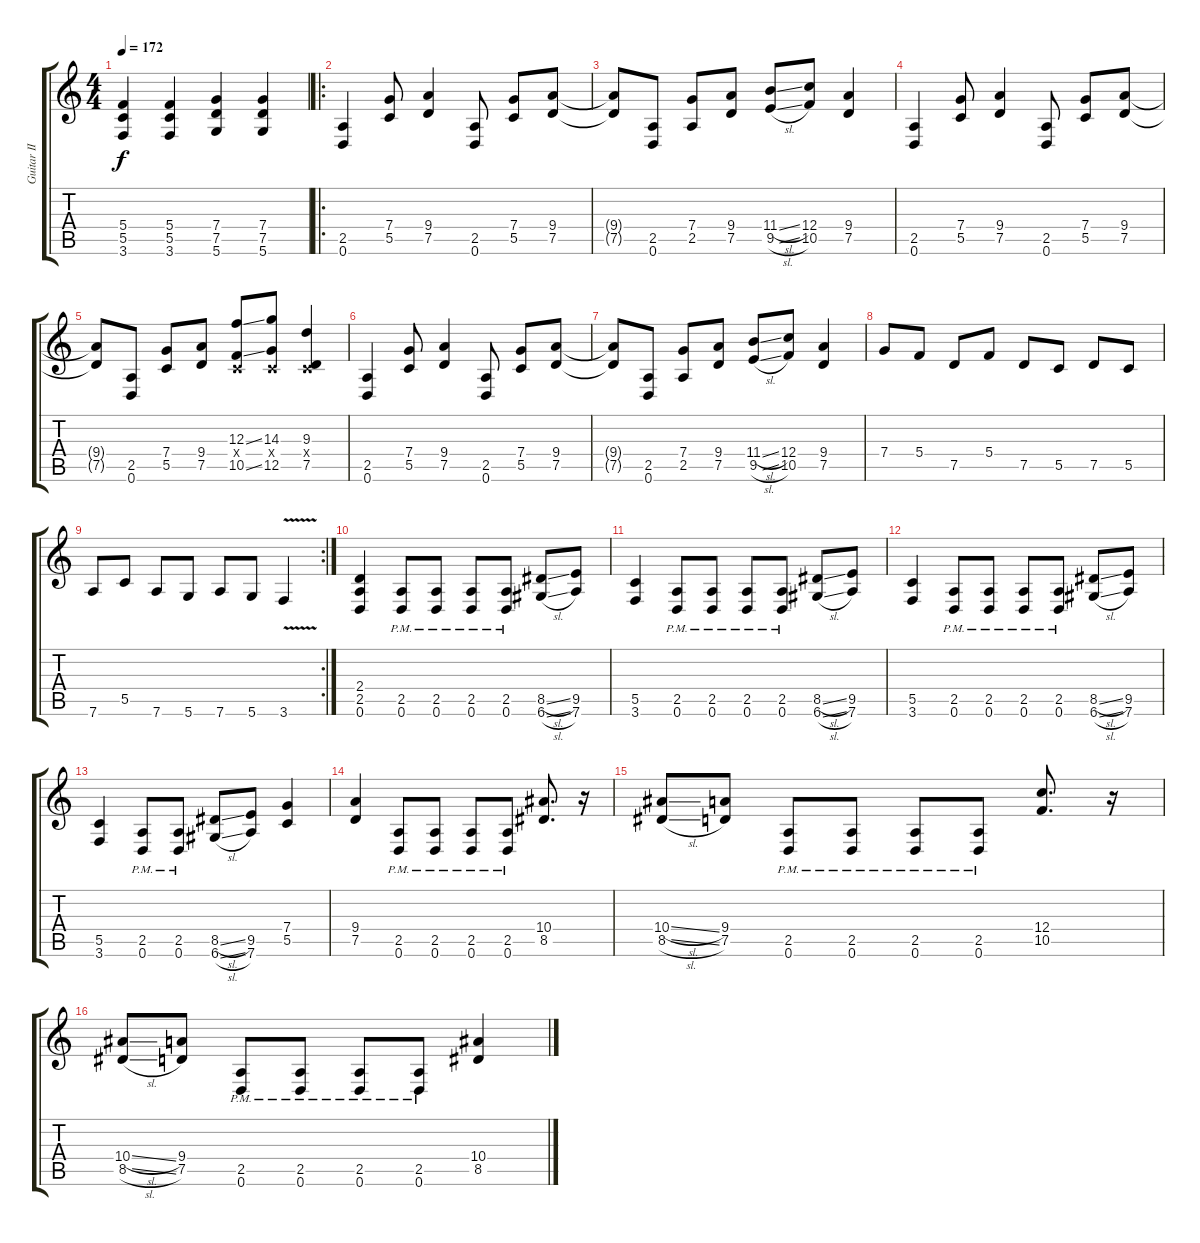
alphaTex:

\track ("Guitar II" "Guitar II") {instrument distortionguitar}
\staff {score tabs}
\tuning (D4 A3 F3 C3 G2 D2) {hide}
\ts (4 4)
\tempo 172
\clef g2
\ks c
(5.4 5.5 3.6).4{dy f} (5.4 5.5 3.6).4 (7.4 7.5 5.6).4 (7.4 7.5 5.6).4 |
\ro
(2.5 0.6).4 (7.4 5.5).8 (9.4 7.5).4 (2.5 0.6).8 (7.4 5.5).8 (9.4 7.5).8 |
(9.4{t} 7.5{t}).8 (2.5 0.6).8 (7.4 2.5).8 (9.4 7.5).8 (11.4{sl} 9.5{sl}).8 (12.4 10.5).8 (9.4 7.5).4 |
(2.5 0.6).4 (7.4 5.5).8 (9.4 7.5).4 (2.5 0.6).8 (7.4 5.5).8 (9.4 7.5).8 |
(9.4{t} 7.5{t}).8 (2.5 0.6).8 (7.4 5.5).8 (9.4 7.5).8 (12.3{ss} 0.4{x} 10.5{ss}).8 (14.3 0.4{x} 12.5).8 (9.3 0.4{x} 7.5).4 |
(2.5 0.6).4 (7.4 5.5).8 (9.4 7.5).4 (2.5 0.6).8 (7.4 5.5).8 (9.4 7.5).8 |
(9.4{t} 7.5{t}).8 (2.5 0.6).8 (7.4 2.5).8 (9.4 7.5).8 (11.4{sl} 9.5{sl}).8 (12.4 10.5).8 (9.4 7.5).4 |
7.4.8 5.4.8 7.5.8 5.4.8 7.5.8 5.5.8 7.5.8 5.5.8 |
\rc 2
7.6.8 5.5.8 7.6.8 5.6.8 7.6.8 5.6.8 3.6{v}.4 |
(2.4 2.5 0.6).4 (2.5{pm} 0.6{pm}).8 (2.5{pm} 0.6{pm}).8 (2.5{pm} 0.6{pm}).8 (2.5{pm} 0.6{pm}).8 (8.5{sl} 6.6{sl}).8 (9.5 7.6).8 |
(5.5 3.6).4 (2.5{pm} 0.6{pm}).8 (2.5{pm} 0.6{pm}).8 (2.5{pm} 0.6{pm}).8 (2.5{pm} 0.6{pm}).8 (8.5{sl} 6.6{sl}).8 (9.5 7.6).8 |
(5.5 3.6).4 (2.5{pm} 0.6{pm}).8 (2.5{pm} 0.6{pm}).8 (2.5{pm} 0.6{pm}).8 (2.5{pm} 0.6{pm}).8 (8.5{sl} 6.6{sl}).8 (9.5 7.6).8 |
(5.5 3.6).4 (2.5{pm} 0.6{pm}).8 (2.5{pm} 0.6{pm}).8 (8.5{sl} 6.6{sl}).8 (9.5 7.6).8 (7.4 5.5).4 |
(9.4 7.5).4 (2.5{pm} 0.6{pm}).8 (2.5{pm} 0.6{pm}).8 (2.5{pm} 0.6{pm}).8 (2.5{pm} 0.6{pm}).8 (10.4 8.5).8{d} r.16 |
(10.4{sl} 8.5{sl}).8 (9.4 7.5).8 (2.5{pm} 0.6{pm}).8 (2.5{pm} 0.6{pm}).8 (2.5{pm} 0.6{pm}).8 (2.5{pm} 0.6{pm}).8 (12.4 10.5).8{d} r.16 |
(10.4{sl} 8.5{sl}).8 (9.4 7.5).8 (2.5{pm} 0.6{pm}).8 (2.5{pm} 0.6{pm}).8 (2.5{pm} 0.6{pm}).8 (2.5{pm} 0.6{pm}).8 (10.4 8.5).4
